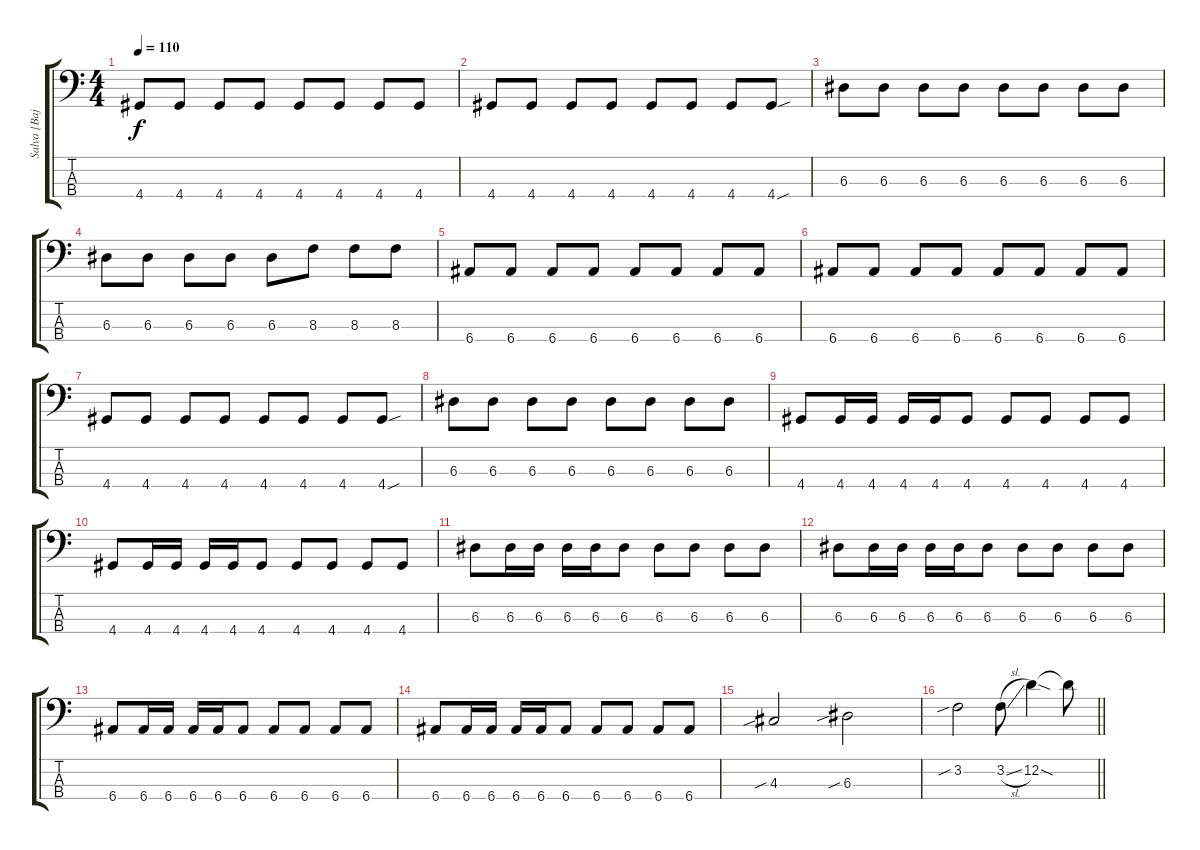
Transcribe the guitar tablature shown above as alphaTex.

\track ("Salva [Bajo]" "Salva [Baj") {instrument electricbassfinger}
\staff {score tabs}
\tuning (G2 D2 A1 E1) {hide}
\ts (4 4)
\tempo 110
\clef f4
\ks c
4.4.8{dy f} 4.4.8 4.4.8 4.4.8 4.4.8 4.4.8 4.4.8 4.4.8 |
4.4.8 4.4.8 4.4.8 4.4.8 4.4.8 4.4.8 4.4.8 4.4{sou}.8 |
6.3.8 6.3.8 6.3.8 6.3.8 6.3.8 6.3.8 6.3.8 6.3.8 |
6.3.8 6.3.8 6.3.8 6.3.8 6.3.8 8.3.8 8.3.8 8.3.8 |
6.4.8 6.4.8 6.4.8 6.4.8 6.4.8 6.4.8 6.4.8 6.4.8 |
6.4.8 6.4.8 6.4.8 6.4.8 6.4.8 6.4.8 6.4.8 6.4.8 |
4.4.8 4.4.8 4.4.8 4.4.8 4.4.8 4.4.8 4.4.8 4.4{sou}.8 |
6.3.8 6.3.8 6.3.8 6.3.8 6.3.8 6.3.8 6.3.8 6.3.8 |
4.4.8 4.4.16 4.4.16 4.4.16 4.4.16 4.4.8 4.4.8 4.4.8 4.4.8 4.4.8 |
4.4.8 4.4.16 4.4.16 4.4.16 4.4.16 4.4.8 4.4.8 4.4.8 4.4.8 4.4.8 |
6.3.8 6.3.16 6.3.16 6.3.16 6.3.16 6.3.8 6.3.8 6.3.8 6.3.8 6.3.8 |
6.3.8 6.3.16 6.3.16 6.3.16 6.3.16 6.3.8 6.3.8 6.3.8 6.3.8 6.3.8 |
6.4.8 6.4.16 6.4.16 6.4.16 6.4.16 6.4.8 6.4.8 6.4.8 6.4.8 6.4.8 |
6.4.8 6.4.16 6.4.16 6.4.16 6.4.16 6.4.8 6.4.8 6.4.8 6.4.8 6.4.8 |
4.3{sib}.2 6.3{sib}.2 |
\barLineRight lightlight
3.2{sib}.2 3.2{sl}.8 12.2{sod}.4 12.2{t}.8
